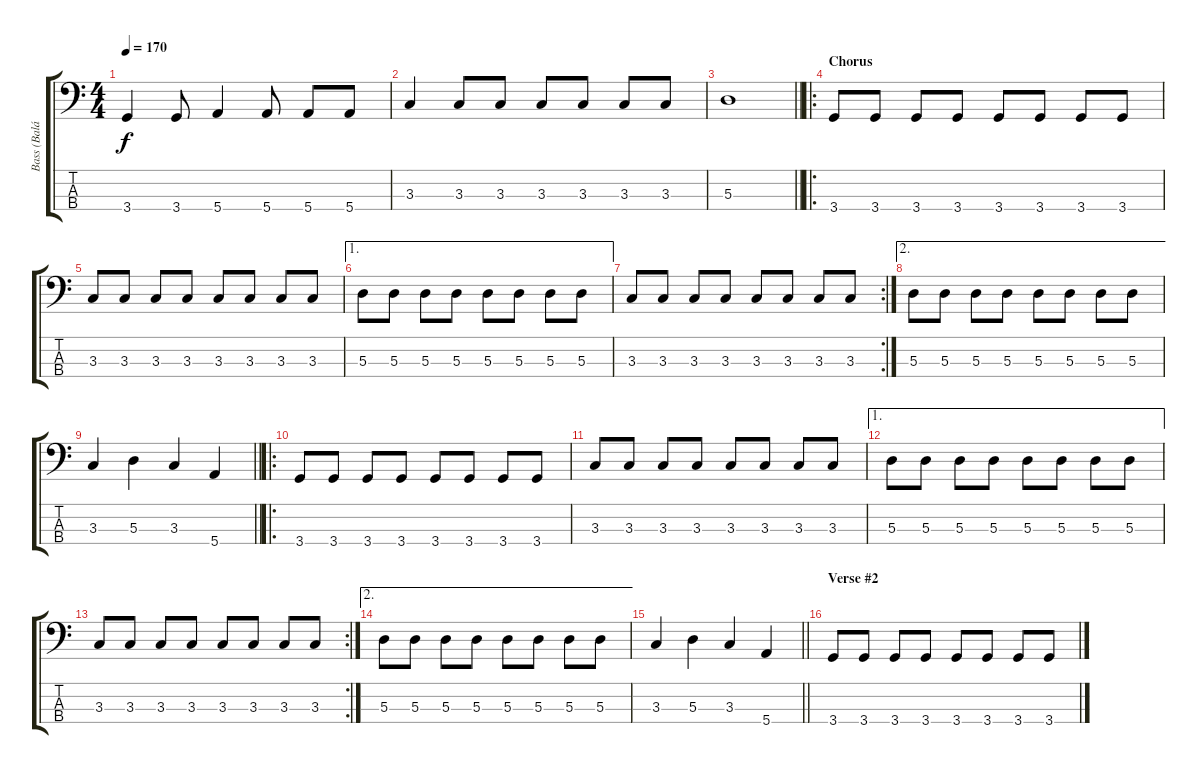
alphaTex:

\track ("Bass (Balázs Sebestény)" "Bass (Balá") {instrument electricbassfinger}
\staff {score tabs}
\tuning (G2 D2 A1 E1) {hide}
\ts (4 4)
\tempo 170
\clef f4
\ks c
3.4.4{dy f} 3.4.8 5.4.4 5.4.8 5.4.8 5.4.8 |
3.3.4 3.3.8 3.3.8 3.3.8 3.3.8 3.3.8 3.3.8 |
\barLineRight lightlight
5.3.1 |
\ro
\section ("" "Chorus")
3.4.8 3.4.8 3.4.8 3.4.8 3.4.8 3.4.8 3.4.8 3.4.8 |
3.3.8 3.3.8 3.3.8 3.3.8 3.3.8 3.3.8 3.3.8 3.3.8 |
\ae 1
5.3.8 5.3.8 5.3.8 5.3.8 5.3.8 5.3.8 5.3.8 5.3.8 |
\rc 2
3.3.8 3.3.8 3.3.8 3.3.8 3.3.8 3.3.8 3.3.8 3.3.8 |
\ae 2
5.3.8 5.3.8 5.3.8 5.3.8 5.3.8 5.3.8 5.3.8 5.3.8 |
\barLineRight lightlight
3.3.4 5.3.4 3.3.4 5.4.4 |
\ro
3.4.8 3.4.8 3.4.8 3.4.8 3.4.8 3.4.8 3.4.8 3.4.8 |
3.3.8 3.3.8 3.3.8 3.3.8 3.3.8 3.3.8 3.3.8 3.3.8 |
\ae 1
5.3.8 5.3.8 5.3.8 5.3.8 5.3.8 5.3.8 5.3.8 5.3.8 |
\rc 2
3.3.8 3.3.8 3.3.8 3.3.8 3.3.8 3.3.8 3.3.8 3.3.8 |
\ae 2
5.3.8 5.3.8 5.3.8 5.3.8 5.3.8 5.3.8 5.3.8 5.3.8 |
\barLineRight lightlight
3.3.4 5.3.4 3.3.4 5.4.4 |
\section ("" "Verse #2")
3.4.8 3.4.8 3.4.8 3.4.8 3.4.8 3.4.8 3.4.8 3.4.8
